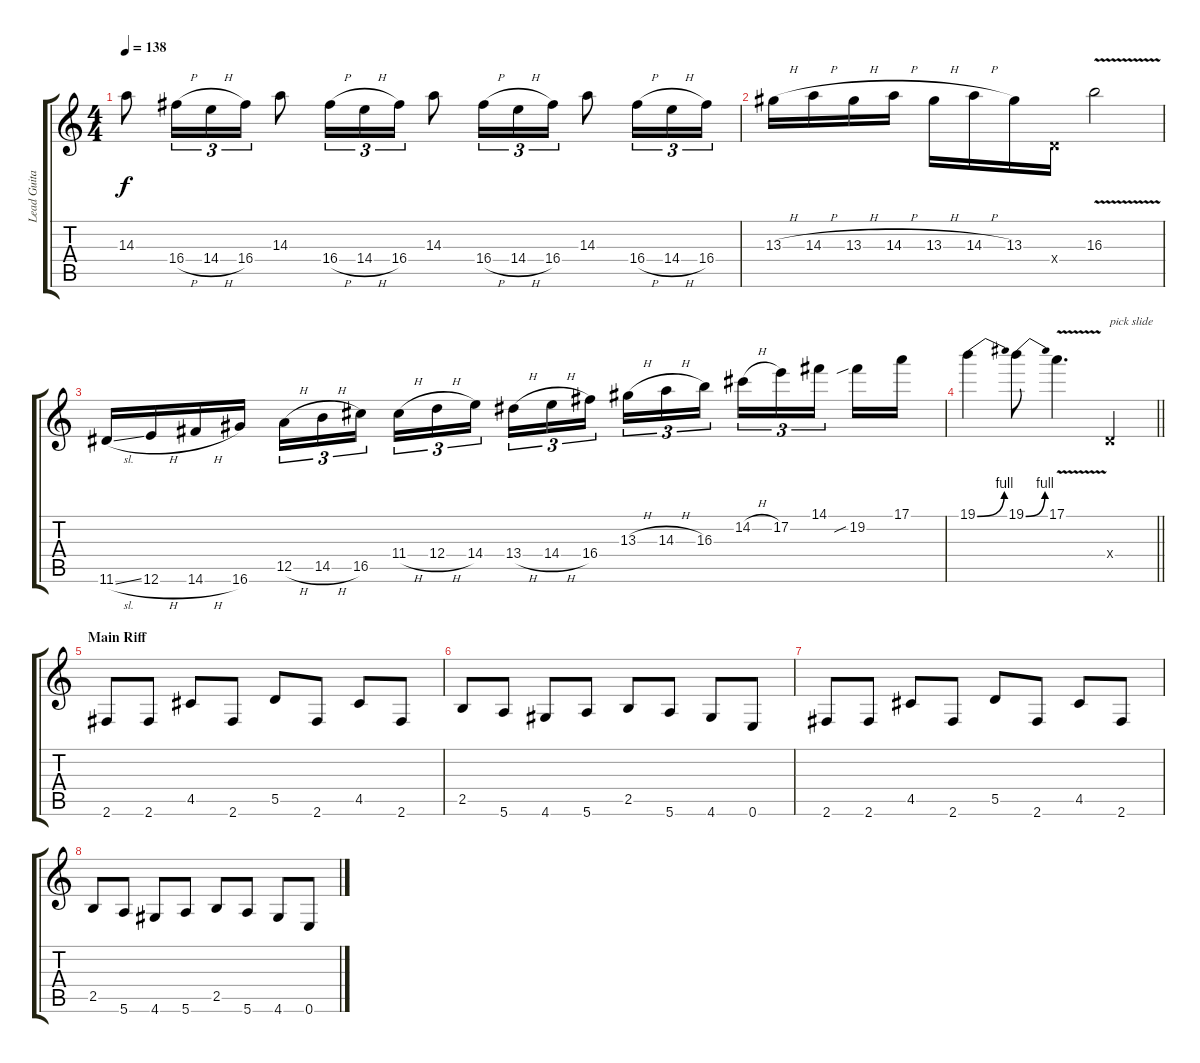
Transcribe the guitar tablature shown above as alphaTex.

\track ("Lead Guitar" "Lead Guita") {instrument distortionguitar}
\staff {score tabs}
\tuning (E4 B3 G3 D3 A2 E2) {hide}
\ts (4 4)
\tempo 138
\clef g2
\ks c
14.3.8{dy f} 16.4{h}.16{tu (3 2)} 14.4{h}.16{tu (3 2)} 16.4.16{tu (3 2)} 14.3.8 16.4{h}.16{tu (3 2)} 14.4{h}.16{tu (3 2)} 16.4.16{tu (3 2)} 14.3.8 16.4{h}.16{tu (3 2)} 14.4{h}.16{tu (3 2)} 16.4.16{tu (3 2)} 14.3.8 16.4{h}.16{tu (3 2)} 14.4{h}.16{tu (3 2)} 16.4.16{tu (3 2)} |
13.3{h}.16 14.3{h}.16 13.3{h}.16 14.3{h}.16 13.3{h}.16 14.3{h}.16 13.3.16 0.4{x}.16 16.3{v}.2 |
11.6{sl}.16 12.6{h}.16 14.6{h}.16 16.6.16 12.5{h}.16{tu (3 2)} 14.5{h}.16{tu (3 2)} 16.5.16{tu (3 2) beam splitsecondary} 11.4{h}.16{tu (3 2)} 12.4{h}.16{tu (3 2)} 14.4.16{tu (3 2)} 13.4{h}.16{tu (3 2)} 14.4{h}.16{tu (3 2)} 16.4.16{tu (3 2) beam splitsecondary} 13.3{h}.16{tu (3 2)} 14.3{h}.16{tu (3 2)} 16.3.16{tu (3 2)} 14.2{h}.16{tu (3 2)} 17.2.16{tu (3 2)} 14.1.16{tu (3 2) beam splitsecondary} 19.2{sib}.16 17.1.16 |
\barLineRight lightlight
19.1{be (bend 0 0 60 4)}.4 19.1{be (bend 0 0 60 4)}.8 17.1{v}.4{d} 0.4{x}.4{txt "pick slide"} |
\section ("" "Main Riff")
2.6.8 2.6.8 4.5.8 2.6.8 5.5.8 2.6.8 4.5.8 2.6.8 |
2.5.8 5.6.8 4.6.8 5.6.8 2.5.8 5.6.8 4.6.8 0.6.8 |
2.6.8 2.6.8 4.5.8 2.6.8 5.5.8 2.6.8 4.5.8 2.6.8 |
2.5.8 5.6.8 4.6.8 5.6.8 2.5.8 5.6.8 4.6.8 0.6.8
